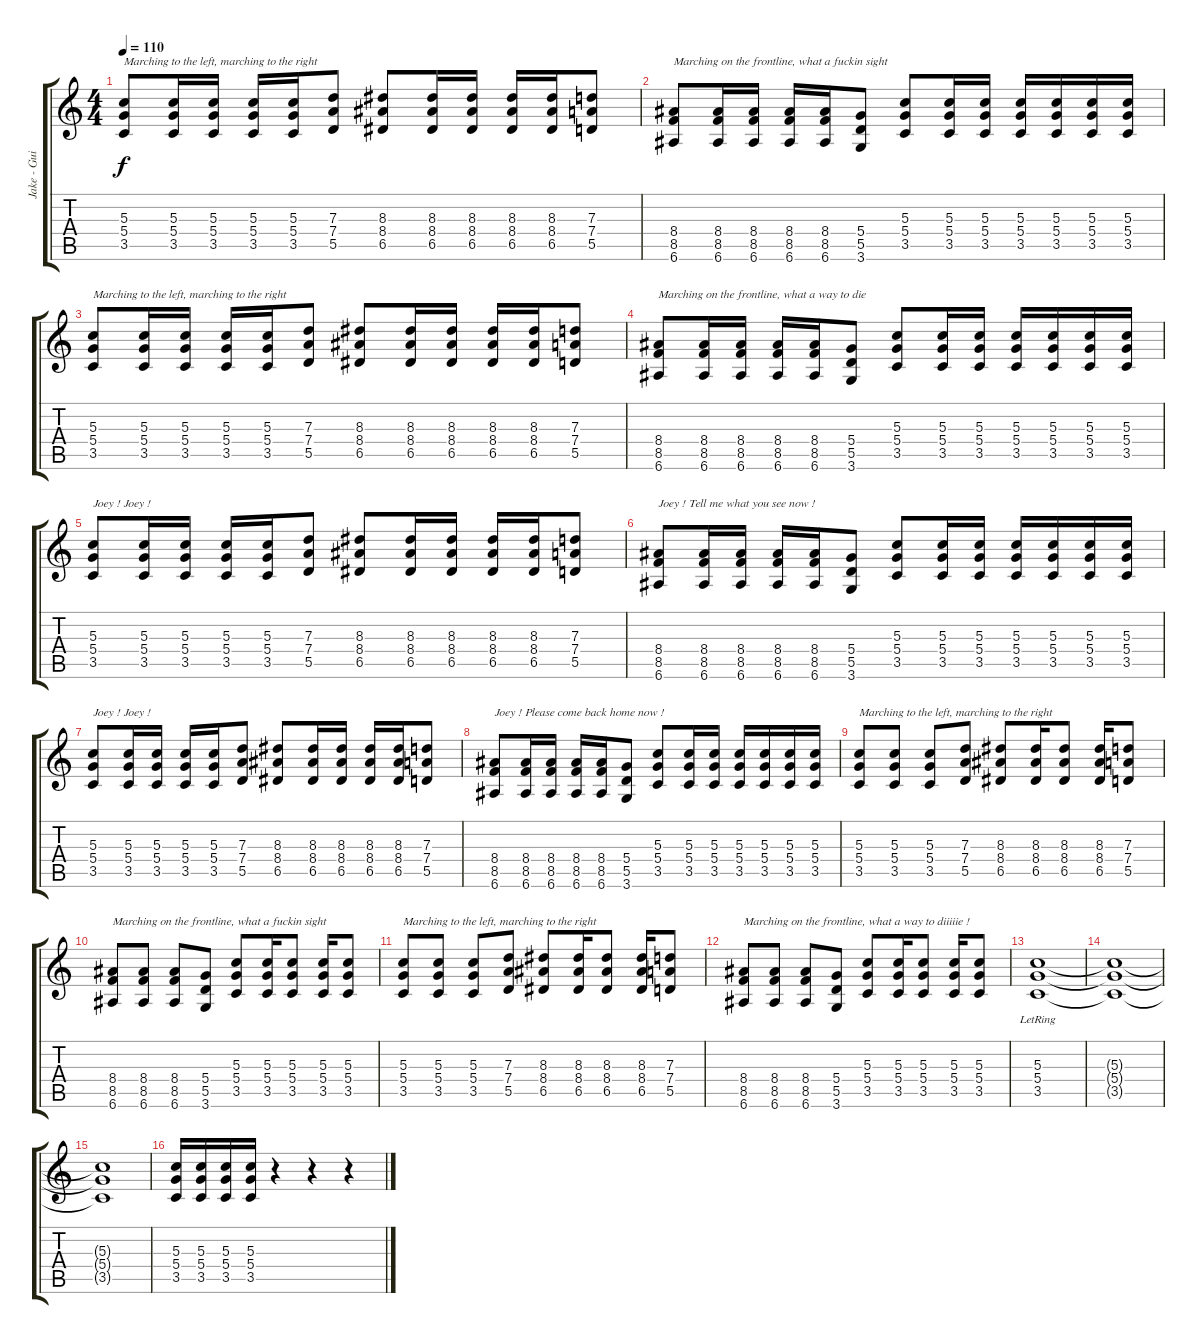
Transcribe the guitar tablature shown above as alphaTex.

\track ("Jake - Guitar 1" "Jake - Gui") {instrument distortionguitar}
\staff {score tabs}
\tuning (E4 B3 G3 D3 A2 E2) {hide}
\ts (4 4)
\tempo 110
\clef g2
\ks c
(5.3 5.4 3.5).8{txt "Marching to the left, marching to the right" dy f} (5.3 5.4 3.5).16 (5.3 5.4 3.5).16 (5.3 5.4 3.5).16 (5.3 5.4 3.5).16 (7.3 7.4 5.5).8 (8.3 8.4 6.5).8 (8.3 8.4 6.5).16 (8.3 8.4 6.5).16 (8.3 8.4 6.5).16 (8.3 8.4 6.5).16 (7.3 7.4 5.5).8 |
(8.4 8.5 6.6).8{txt "Marching on the frontline, what a fuckin sight"} (8.4 8.5 6.6).16 (8.4 8.5 6.6).16 (8.4 8.5 6.6).16 (8.4 8.5 6.6).16 (5.4 5.5 3.6).8 (5.3 5.4 3.5).8 (5.3 5.4 3.5).16 (5.3 5.4 3.5).16 (5.3 5.4 3.5).16 (5.3 5.4 3.5).16 (5.3 5.4 3.5).16 (5.3 5.4 3.5).16 |
(5.3 5.4 3.5).8{txt "Marching to the left, marching to the right"} (5.3 5.4 3.5).16 (5.3 5.4 3.5).16 (5.3 5.4 3.5).16 (5.3 5.4 3.5).16 (7.3 7.4 5.5).8 (8.3 8.4 6.5).8 (8.3 8.4 6.5).16 (8.3 8.4 6.5).16 (8.3 8.4 6.5).16 (8.3 8.4 6.5).16 (7.3 7.4 5.5).8 |
(8.4 8.5 6.6).8{txt "Marching on the frontline, what a way to die"} (8.4 8.5 6.6).16 (8.4 8.5 6.6).16 (8.4 8.5 6.6).16 (8.4 8.5 6.6).16 (5.4 5.5 3.6).8 (5.3 5.4 3.5).8 (5.3 5.4 3.5).16 (5.3 5.4 3.5).16 (5.3 5.4 3.5).16 (5.3 5.4 3.5).16 (5.3 5.4 3.5).16 (5.3 5.4 3.5).16 |
(5.3 5.4 3.5).8{txt "Joey ! Joey !"} (5.3 5.4 3.5).16 (5.3 5.4 3.5).16 (5.3 5.4 3.5).16 (5.3 5.4 3.5).16 (7.3 7.4 5.5).8 (8.3 8.4 6.5).8 (8.3 8.4 6.5).16 (8.3 8.4 6.5).16 (8.3 8.4 6.5).16 (8.3 8.4 6.5).16 (7.3 7.4 5.5).8 |
(8.4 8.5 6.6).8{txt "Joey ! Tell me what you see now !"} (8.4 8.5 6.6).16 (8.4 8.5 6.6).16 (8.4 8.5 6.6).16 (8.4 8.5 6.6).16 (5.4 5.5 3.6).8 (5.3 5.4 3.5).8 (5.3 5.4 3.5).16 (5.3 5.4 3.5).16 (5.3 5.4 3.5).16 (5.3 5.4 3.5).16 (5.3 5.4 3.5).16 (5.3 5.4 3.5).16 |
(5.3 5.4 3.5).8{txt "Joey ! Joey !"} (5.3 5.4 3.5).16 (5.3 5.4 3.5).16 (5.3 5.4 3.5).16 (5.3 5.4 3.5).16 (7.3 7.4 5.5).8 (8.3 8.4 6.5).8 (8.3 8.4 6.5).16 (8.3 8.4 6.5).16 (8.3 8.4 6.5).16 (8.3 8.4 6.5).16 (7.3 7.4 5.5).8 |
(8.4 8.5 6.6).8{txt "Joey ! Please come back home now !"} (8.4 8.5 6.6).16 (8.4 8.5 6.6).16 (8.4 8.5 6.6).16 (8.4 8.5 6.6).16 (5.4 5.5 3.6).8 (5.3 5.4 3.5).8 (5.3 5.4 3.5).16 (5.3 5.4 3.5).16 (5.3 5.4 3.5).16 (5.3 5.4 3.5).16 (5.3 5.4 3.5).16 (5.3 5.4 3.5).16 |
(5.3 5.4 3.5).8{txt "Marching to the left, marching to the right"} (5.3 5.4 3.5).8 (5.3 5.4 3.5).8 (7.3 7.4 5.5).8 (8.3 8.4 6.5).8 (8.3 8.4 6.5).16 (8.3 8.4 6.5).8 (8.3 8.4 6.5).16 (7.3 7.4 5.5).8 |
(8.4 8.5 6.6).8{txt "Marching on the frontline, what a fuckin sight"} (8.4 8.5 6.6).8 (8.4 8.5 6.6).8 (5.4 5.5 3.6).8 (5.3 5.4 3.5).8 (5.3 5.4 3.5).16 (5.3 5.4 3.5).8 (5.3 5.4 3.5).16 (5.3 5.4 3.5).8 |
(5.3 5.4 3.5).8{txt "Marching to the left, marching to the right"} (5.3 5.4 3.5).8 (5.3 5.4 3.5).8 (7.3 7.4 5.5).8 (8.3 8.4 6.5).8 (8.3 8.4 6.5).16 (8.3 8.4 6.5).8 (8.3 8.4 6.5).16 (7.3 7.4 5.5).8 |
(8.4 8.5 6.6).8{txt "Marching on the frontline, what a way to diiiiie !"} (8.4 8.5 6.6).8 (8.4 8.5 6.6).8 (5.4 5.5 3.6).8 (5.3 5.4 3.5).8 (5.3 5.4 3.5).16 (5.3 5.4 3.5).8 (5.3 5.4 3.5).16 (5.3 5.4 3.5).8 |
(5.3{lr} 5.4{lr} 3.5{lr}).1 |
(5.3{t} 5.4{t} 3.5{t}).1 |
(5.3{t} 5.4{t} 3.5{t}).1 |
(5.3 5.4 3.5).16 (5.3 5.4 3.5).16 (5.3 5.4 3.5).16 (5.3 5.4 3.5).16 r.4 r.4 r.4
